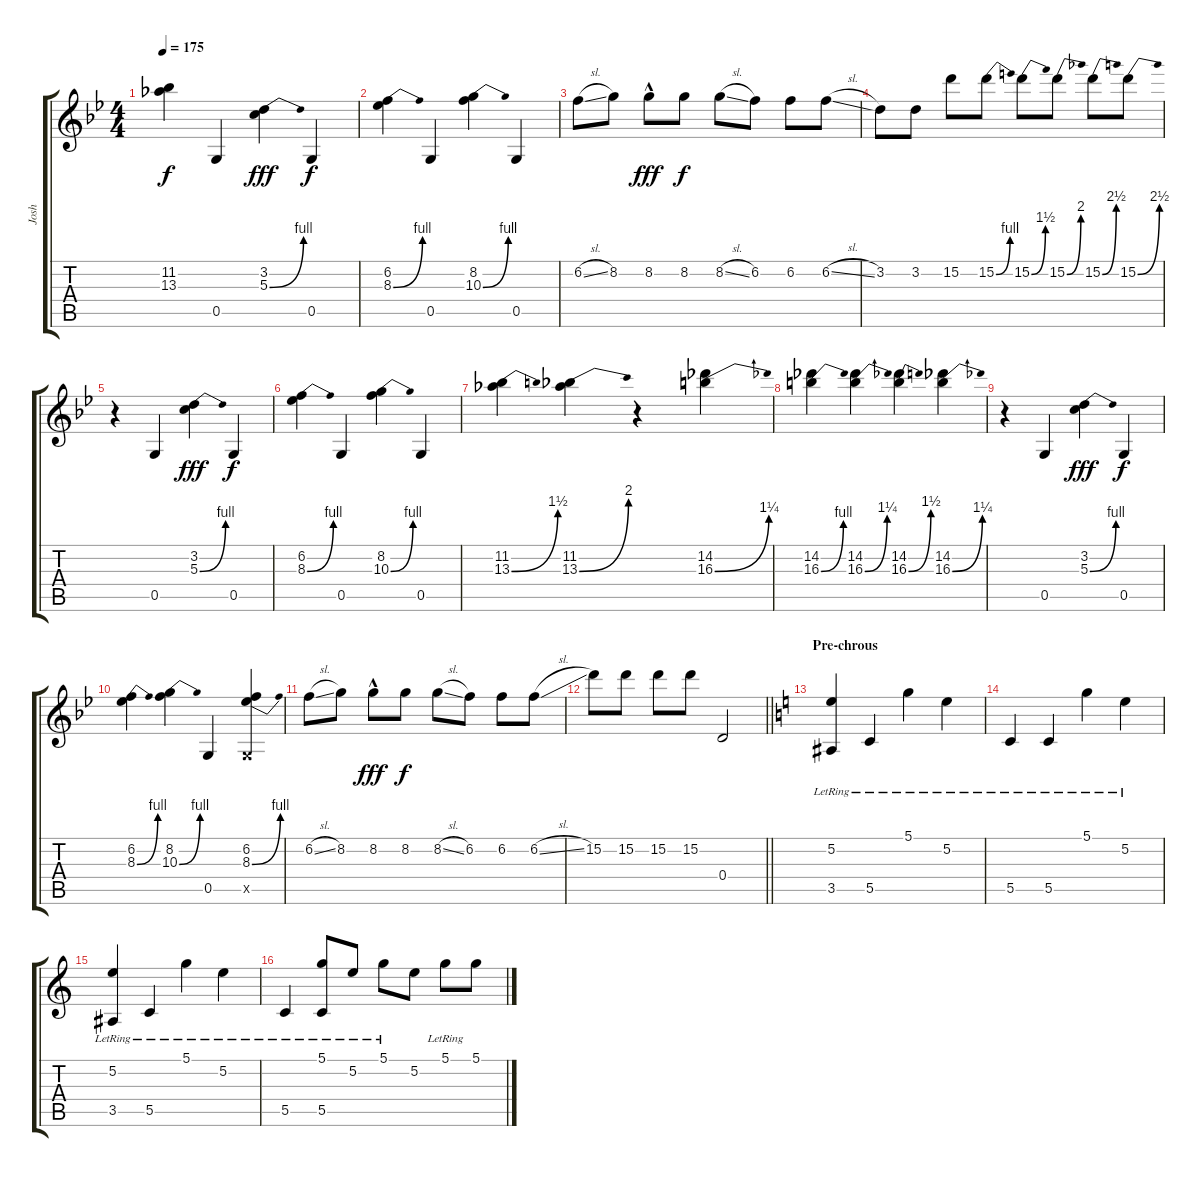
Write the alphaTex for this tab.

\track ("Josh" "Josh") {instrument overdrivenguitar}
\staff {score tabs}
\tuning (D4 B3 G3 D3 G2 D2) {hide}
\ts (4 4)
\tempo 175
\clef g2
\ks gminor
(11.2{t} 13.3{t}).4{dy f} 0.5.4 (3.2 5.3{be (bend 0 0 60 4)}).4{dy fff} 0.5.4{dy f} |
(6.2 8.3{be (bend 0 0 60 4)}).4 0.5.4 (8.2 10.3{be (bend 0 0 60 4)}).4 0.5.4 |
6.2{sl}.8 8.2.8 8.2{hac}.8{dy fff} 8.2.8{dy f} 8.2{sl}.8 6.2.8 6.2.8 6.2{sl}.8 |
3.2.8 3.2.8 15.2.8 15.2{be (bend 0 0 60 4)}.8 15.2{be (bend 0 0 60 6)}.8 15.2{be (bend 0 0 60 8)}.8 15.2{be (bend 0 0 60 10)}.8 15.2{be (bend 0 0 60 10)}.8 |
r.4 0.5.4 (3.2 5.3{be (bend 0 0 60 4)}).4{dy fff} 0.5.4{dy f} |
(6.2 8.3{be (bend 0 0 60 4)}).4 0.5.4 (8.2 10.3{be (bend 0 0 60 4)}).4 0.5.4 |
(11.2 13.3{be (bend 0 0 60 6)}).4 (11.2 13.3{be (bend 0 0 60 8)}).4 r.4 (14.2 16.3{be (bend 0 0 60 5)}).4 |
(14.2 16.3{be (bend 0 0 60 4)}).4 (14.2 16.3{be (bend 0 0 60 5)}).4 (14.2 16.3{be (bend 0 0 60 6)}).4 (14.2 16.3{be (bend 0 0 60 5)}).4 |
r.4 0.5.4 (3.2 5.3{be (bend 0 0 60 4)}).4{dy fff} 0.5.4{dy f} |
(6.2 8.3{be (bend 0 0 60 4)}).4 (8.2 10.3{be (bend 0 0 60 4)}).4 0.5.4 (6.2 8.3{be (bend 0 0 60 4)} 0.5{x}).4 |
6.2{sl}.8 8.2.8 8.2{hac}.8{dy fff} 8.2.8{dy f} 8.2{sl}.8 6.2.8 6.2.8 6.2{sl}.8 |
\barLineRight lightlight
15.2.8 15.2.8 15.2.8 15.2.8 0.4.2 |
\section ("" "Pre-chrous")
\ks c
(5.2{lr} 3.5).4 5.5{lr}.4 5.1{lr}.4 5.2{lr}.4 |
5.5{lr}.4 5.5{lr}.4 5.1{lr}.4 5.2{lr}.4 |
(5.2{lr} 3.5).4 5.5{lr}.4 5.1{lr}.4 5.2{lr}.4 |
5.5{lr}.4 (5.1 5.5{lr}).8 5.2{lr}.8 5.1{lr}.8 5.2.8 5.1{lr}.8 5.1.8
